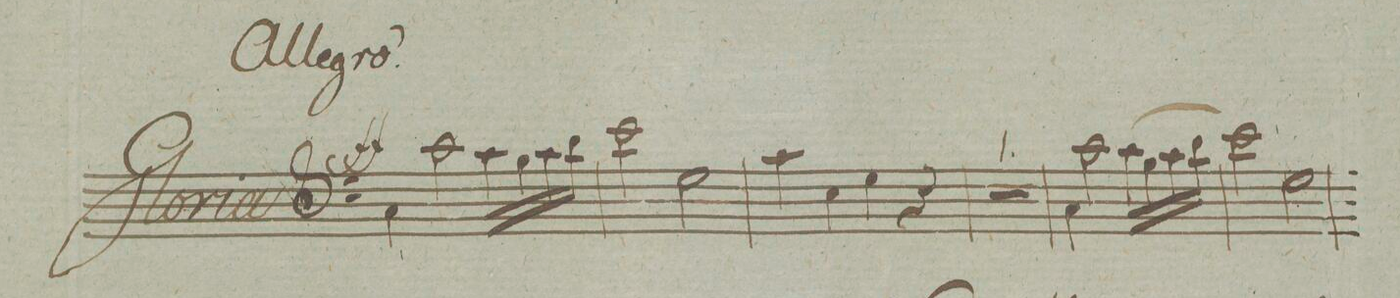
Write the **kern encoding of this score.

**kern	**dynam
*I"Fagotto Primo.	*
*clefF4	*
*k[]	*
*met(c)	*
*M4/4	*
4C\	ff
2c\	.
16c\LL	.
16B\	.
16c\	.
16d\JJ	.
=2	=2
2e\	.
2G\	.
=3	=3
4c\	.
4E\	.
4G\	.
4r	.
=4	=4
1r	.
=5	=5
4C\	.
2c\	.
(16c\LL	.
16B\	.
16c\	.
16d\JJ	.
=6	=6
2e\)	.
2G\	.
=7	=7
*-	*-
